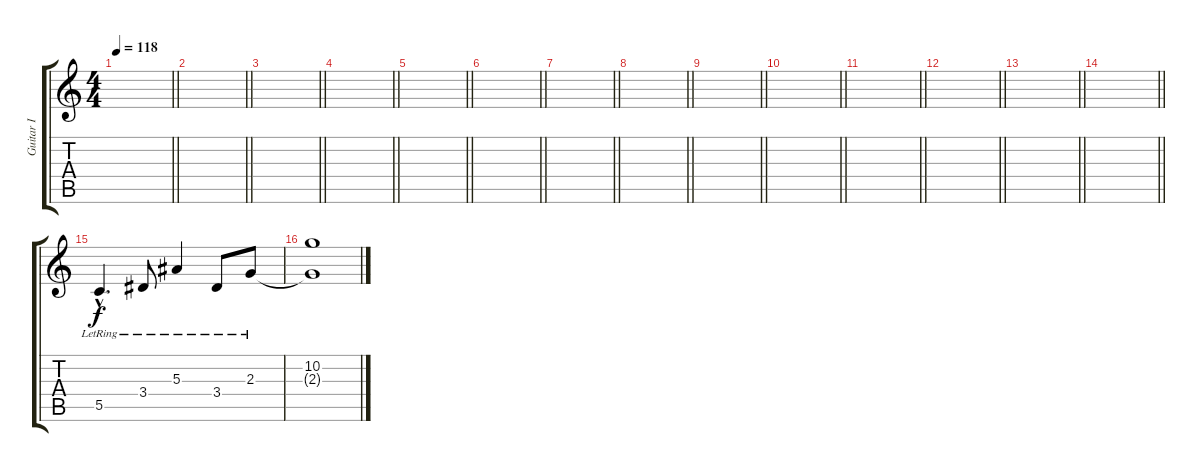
\track ("Guitar I" "Guitar I") {instrument electricguitarjazz}
\staff {score tabs}
\tuning (D4 A3 F3 C3 G2 C2) {hide}
\ts (4 4)
\tempo 118
\clef g2
\barLineRight lightlight
\ks c
|
\barLineRight lightlight
|
\barLineRight lightlight
|
\barLineRight lightlight
|
\barLineRight lightlight
|
\barLineRight lightlight
|
\barLineRight lightlight
|
\barLineRight lightlight
|
\barLineRight lightlight
|
\barLineRight lightlight
|
\barLineRight lightlight
|
\barLineRight lightlight
|
\barLineRight lightlight
|
\barLineRight lightlight
|
5.5{hac lr}.4{d volume 13 balance 14 instrument electricguitarclean} 3.4{lr}.8 5.3{lr}.4 3.4{lr}.8 2.3{lr}.8 |
(10.2 2.3{t}).1
